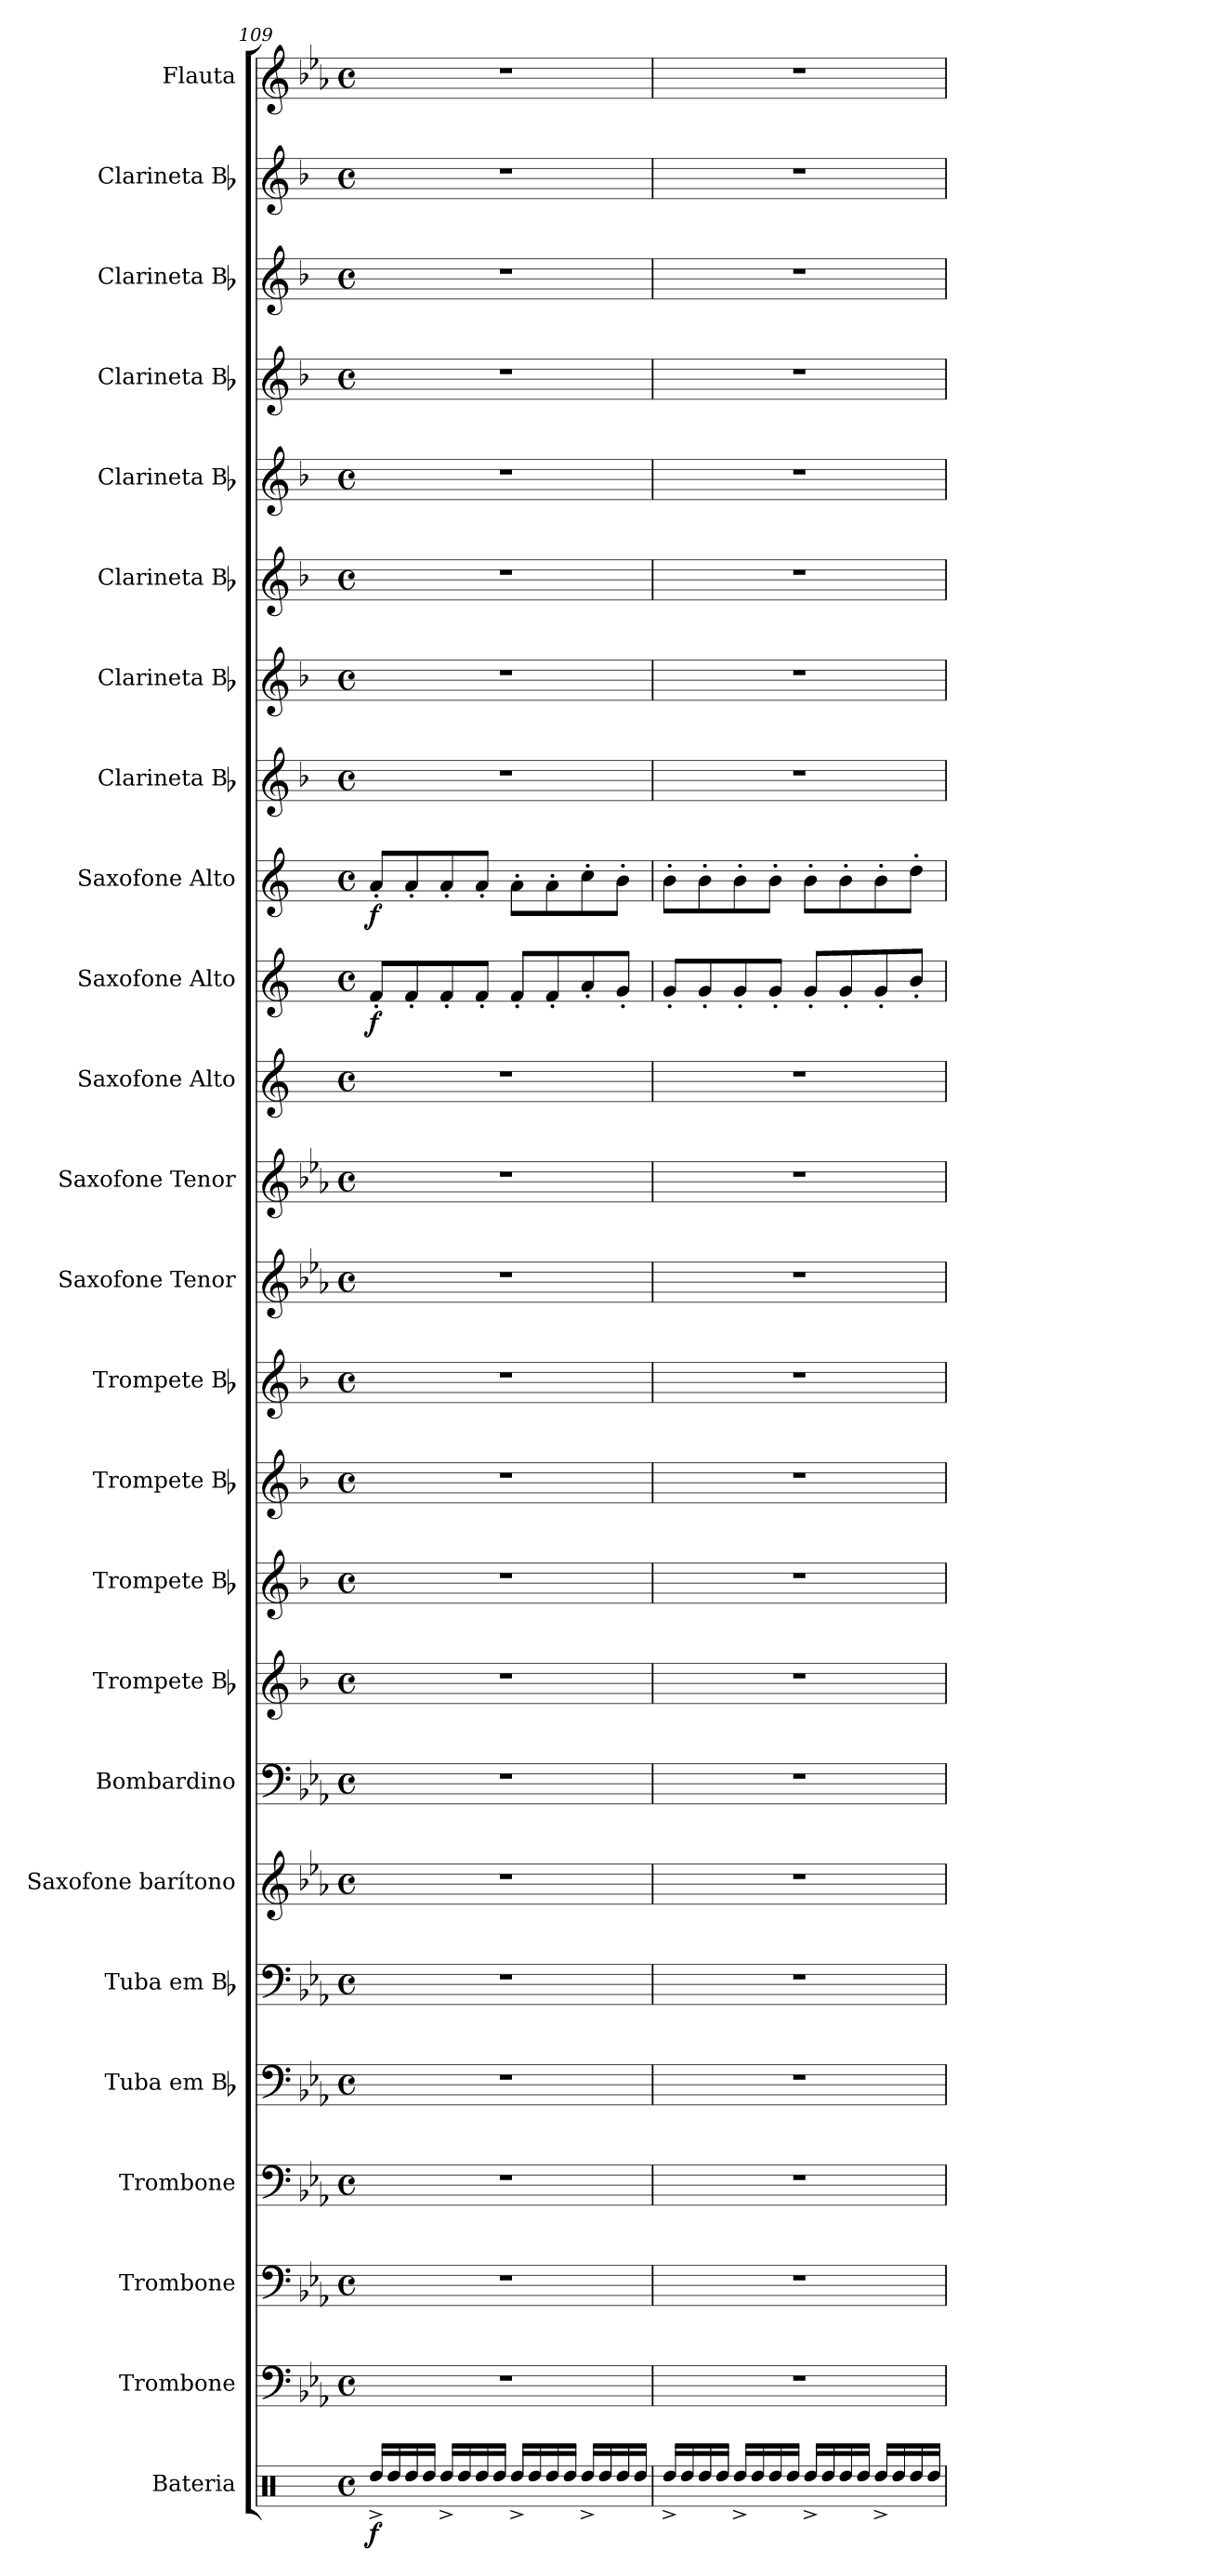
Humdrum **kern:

**kern	**dynam	**kern	**kern	**kern	**kern	**kern	**kern	**kern	**kern	**kern	**kern	**kern	**kern	**kern	**kern	**kern	**dynam	**kern	**dynam	**kern	**kern	**kern	**kern	**kern	**kern	**kern	**kern
*part25	*part25	*part24	*part23	*part22	*part21	*part20	*part19	*part18	*part17	*part16	*part15	*part14	*part13	*part12	*part11	*part10	*part10	*part9	*part9	*part8	*part7	*part6	*part5	*part4	*part3	*part2	*part1
*staff25	*staff25	*staff24	*staff23	*staff22	*staff21	*staff20	*staff19	*staff18	*staff17	*staff16	*staff15	*staff14	*staff13	*staff12	*staff11	*staff10	*staff10	*staff9	*staff9	*staff8	*staff7	*staff6	*staff5	*staff4	*staff3	*staff2	*staff1
*I"Bateria	*	*I"Trombone	*I"Trombone	*I"Trombone	*I"Tuba em Bb	*I"Tuba em Bb	*I"Saxofone barítono	*I"Bombardino	*I"Trompete Bb	*I"Trompete Bb	*I"Trompete Bb	*I"Trompete Bb	*I"Saxofone Tenor	*I"Saxofone Tenor	*I"Saxofone Alto	*I"Saxofone Alto	*	*I"Saxofone Alto	*	*I"Clarineta Bb	*I"Clarineta Bb	*I"Clarineta Bb	*I"Clarineta Bb	*I"Clarineta Bb	*I"Clarineta Bb	*I"Clarineta Bb	*I"Flauta
*I'Bat.	*	*I'Tbn.	*I'Tbn.	*I'Tbn.	*I'Tu. Bb	*I'Tu. Bb	*	*I'Bomb.	*I'Tpt. Bb	*I'Tpt. Bb	*I'Tpt. Bb	*I'Tpt. Bb	*I'Sax. Tn.	*I'Sax. Tn.	*	*	*	*	*	*I'Cl. Bb	*I'Cl. Bb	*I'Cl. Bb	*I'Cl. Bb	*I'Cl. Bb	*I'Cl. Bb	*I'Cl. Bb	*I'Fl.
*clefX	*	*clefF4	*clefF4	*clefF4	*clefF4	*clefF4	*clefG2	*clefF4	*clefG2	*clefG2	*clefG2	*clefG2	*clefG2	*clefG2	*clefG2	*clefG2	*	*clefG2	*	*clefG2	*clefG2	*clefG2	*clefG2	*clefG2	*clefG2	*clefG2	*clefG2
*	*	*	*	*	*	*	*ITrd12c21	*	*ITrd1c2	*ITrd1c2	*ITrd1c2	*ITrd1c2	*ITrd8c14	*ITrd8c14	*ITrd5c9	*ITrd5c9	*	*ITrd5c9	*	*ITrd1c2	*ITrd1c2	*ITrd1c2	*ITrd1c2	*ITrd1c2	*ITrd1c2	*ITrd1c2	*
*k[]	*	*k[b-e-a-]	*k[b-e-a-]	*k[b-e-a-]	*k[b-e-a-]	*k[b-e-a-]	*k[b-e-a-]	*k[b-e-a-]	*k[b-e-a-]	*k[b-e-a-]	*k[b-e-a-]	*k[b-e-a-]	*k[b-e-a-]	*k[b-e-a-]	*k[b-e-a-]	*k[b-e-a-]	*	*k[b-e-a-]	*	*k[b-e-a-]	*k[b-e-a-]	*k[b-e-a-]	*k[b-e-a-]	*k[b-e-a-]	*k[b-e-a-]	*k[b-e-a-]	*k[b-e-a-]
*M4/4	*	*M4/4	*M4/4	*M4/4	*M4/4	*M4/4	*M4/4	*M4/4	*M4/4	*M4/4	*M4/4	*M4/4	*M4/4	*M4/4	*M4/4	*M4/4	*	*M4/4	*	*M4/4	*M4/4	*M4/4	*M4/4	*M4/4	*M4/4	*M4/4	*M4/4
*met(c)	*	*met(c)	*met(c)	*met(c)	*met(c)	*met(c)	*met(c)	*met(c)	*met(c)	*met(c)	*met(c)	*met(c)	*met(c)	*met(c)	*met(c)	*met(c)	*	*met(c)	*	*met(c)	*met(c)	*met(c)	*met(c)	*met(c)	*met(c)	*met(c)	*met(c)
=109	=109	=109	=109	=109	=109	=109	=109	=109	=109	=109	=109	=109	=109	=109	=109	=109	=109	=109	=109	=109	=109	=109	=109	=109	=109	=109	=109
!	!LO:DY:b	!	!	!	!	!	!	!	!	!	!	!	!	!	!	!	!LO:DY:b	!	!LO:DY:b	!	!	!	!	!	!	!	!
16Rdd^/LL	f	1r	1r	1r	1r	1r	1r	1r	1r	1r	1r	1r	1r	1r	1r	8A-'/L	f	8c'/L	f	1r	1r	1r	1r	1r	1r	1r	1r
16Rdd/	.	.	.	.	.	.	.	.	.	.	.	.	.	.	.	.	.	.	.	.	.	.	.	.	.	.	.
16Rdd/	.	.	.	.	.	.	.	.	.	.	.	.	.	.	.	8A-'/	.	8c'/	.	.	.	.	.	.	.	.	.
16Rdd/JJ	.	.	.	.	.	.	.	.	.	.	.	.	.	.	.	.	.	.	.	.	.	.	.	.	.	.	.
16Rdd^/LL	.	.	.	.	.	.	.	.	.	.	.	.	.	.	.	8A-'/	.	8c'/	.	.	.	.	.	.	.	.	.
16Rdd/	.	.	.	.	.	.	.	.	.	.	.	.	.	.	.	.	.	.	.	.	.	.	.	.	.	.	.
16Rdd/	.	.	.	.	.	.	.	.	.	.	.	.	.	.	.	8A-'/J	.	8c'/J	.	.	.	.	.	.	.	.	.
16Rdd/JJ	.	.	.	.	.	.	.	.	.	.	.	.	.	.	.	.	.	.	.	.	.	.	.	.	.	.	.
16Rdd^/LL	.	.	.	.	.	.	.	.	.	.	.	.	.	.	.	8A-'/L	.	8c'\L	.	.	.	.	.	.	.	.	.
16Rdd/	.	.	.	.	.	.	.	.	.	.	.	.	.	.	.	.	.	.	.	.	.	.	.	.	.	.	.
16Rdd/	.	.	.	.	.	.	.	.	.	.	.	.	.	.	.	8A-'/	.	8c'\	.	.	.	.	.	.	.	.	.
16Rdd/JJ	.	.	.	.	.	.	.	.	.	.	.	.	.	.	.	.	.	.	.	.	.	.	.	.	.	.	.
16Rdd^/LL	.	.	.	.	.	.	.	.	.	.	.	.	.	.	.	8c'/	.	8e-'\	.	.	.	.	.	.	.	.	.
16Rdd/	.	.	.	.	.	.	.	.	.	.	.	.	.	.	.	.	.	.	.	.	.	.	.	.	.	.	.
16Rdd/	.	.	.	.	.	.	.	.	.	.	.	.	.	.	.	8B-'/J	.	8d'\J	.	.	.	.	.	.	.	.	.
16Rdd/JJ	.	.	.	.	.	.	.	.	.	.	.	.	.	.	.	.	.	.	.	.	.	.	.	.	.	.	.
!!LO:PB:g=z
=110	=110	=110	=110	=110	=110	=110	=110	=110	=110	=110	=110	=110	=110	=110	=110	=110	=110	=110	=110	=110	=110	=110	=110	=110	=110	=110	=110
16Rdd^/LL	.	1r	1r	1r	1r	1r	1r	1r	1r	1r	1r	1r	1r	1r	1r	8B-'/L	.	8d'\L	.	1r	1r	1r	1r	1r	1r	1r	1r
16Rdd/	.	.	.	.	.	.	.	.	.	.	.	.	.	.	.	.	.	.	.	.	.	.	.	.	.	.	.
16Rdd/	.	.	.	.	.	.	.	.	.	.	.	.	.	.	.	8B-'/	.	8d'\	.	.	.	.	.	.	.	.	.
16Rdd/JJ	.	.	.	.	.	.	.	.	.	.	.	.	.	.	.	.	.	.	.	.	.	.	.	.	.	.	.
16Rdd^/LL	.	.	.	.	.	.	.	.	.	.	.	.	.	.	.	8B-'/	.	8d'\	.	.	.	.	.	.	.	.	.
16Rdd/	.	.	.	.	.	.	.	.	.	.	.	.	.	.	.	.	.	.	.	.	.	.	.	.	.	.	.
16Rdd/	.	.	.	.	.	.	.	.	.	.	.	.	.	.	.	8B-'/J	.	8d'\J	.	.	.	.	.	.	.	.	.
16Rdd/JJ	.	.	.	.	.	.	.	.	.	.	.	.	.	.	.	.	.	.	.	.	.	.	.	.	.	.	.
16Rdd^/LL	.	.	.	.	.	.	.	.	.	.	.	.	.	.	.	8B-'/L	.	8d'\L	.	.	.	.	.	.	.	.	.
16Rdd/	.	.	.	.	.	.	.	.	.	.	.	.	.	.	.	.	.	.	.	.	.	.	.	.	.	.	.
16Rdd/	.	.	.	.	.	.	.	.	.	.	.	.	.	.	.	8B-'/	.	8d'\	.	.	.	.	.	.	.	.	.
16Rdd/JJ	.	.	.	.	.	.	.	.	.	.	.	.	.	.	.	.	.	.	.	.	.	.	.	.	.	.	.
16Rdd^/LL	.	.	.	.	.	.	.	.	.	.	.	.	.	.	.	8B-'/	.	8d'\	.	.	.	.	.	.	.	.	.
16Rdd/	.	.	.	.	.	.	.	.	.	.	.	.	.	.	.	.	.	.	.	.	.	.	.	.	.	.	.
16Rdd/	.	.	.	.	.	.	.	.	.	.	.	.	.	.	.	8d'/J	.	8f'\J	.	.	.	.	.	.	.	.	.
16Rdd/JJ	.	.	.	.	.	.	.	.	.	.	.	.	.	.	.	.	.	.	.	.	.	.	.	.	.	.	.
=	=	=	=	=	=	=	=	=	=	=	=	=	=	=	=	=	=	=	=	=	=	=	=	=	=	=	=
*-	*-	*-	*-	*-	*-	*-	*-	*-	*-	*-	*-	*-	*-	*-	*-	*-	*-	*-	*-	*-	*-	*-	*-	*-	*-	*-	*-
